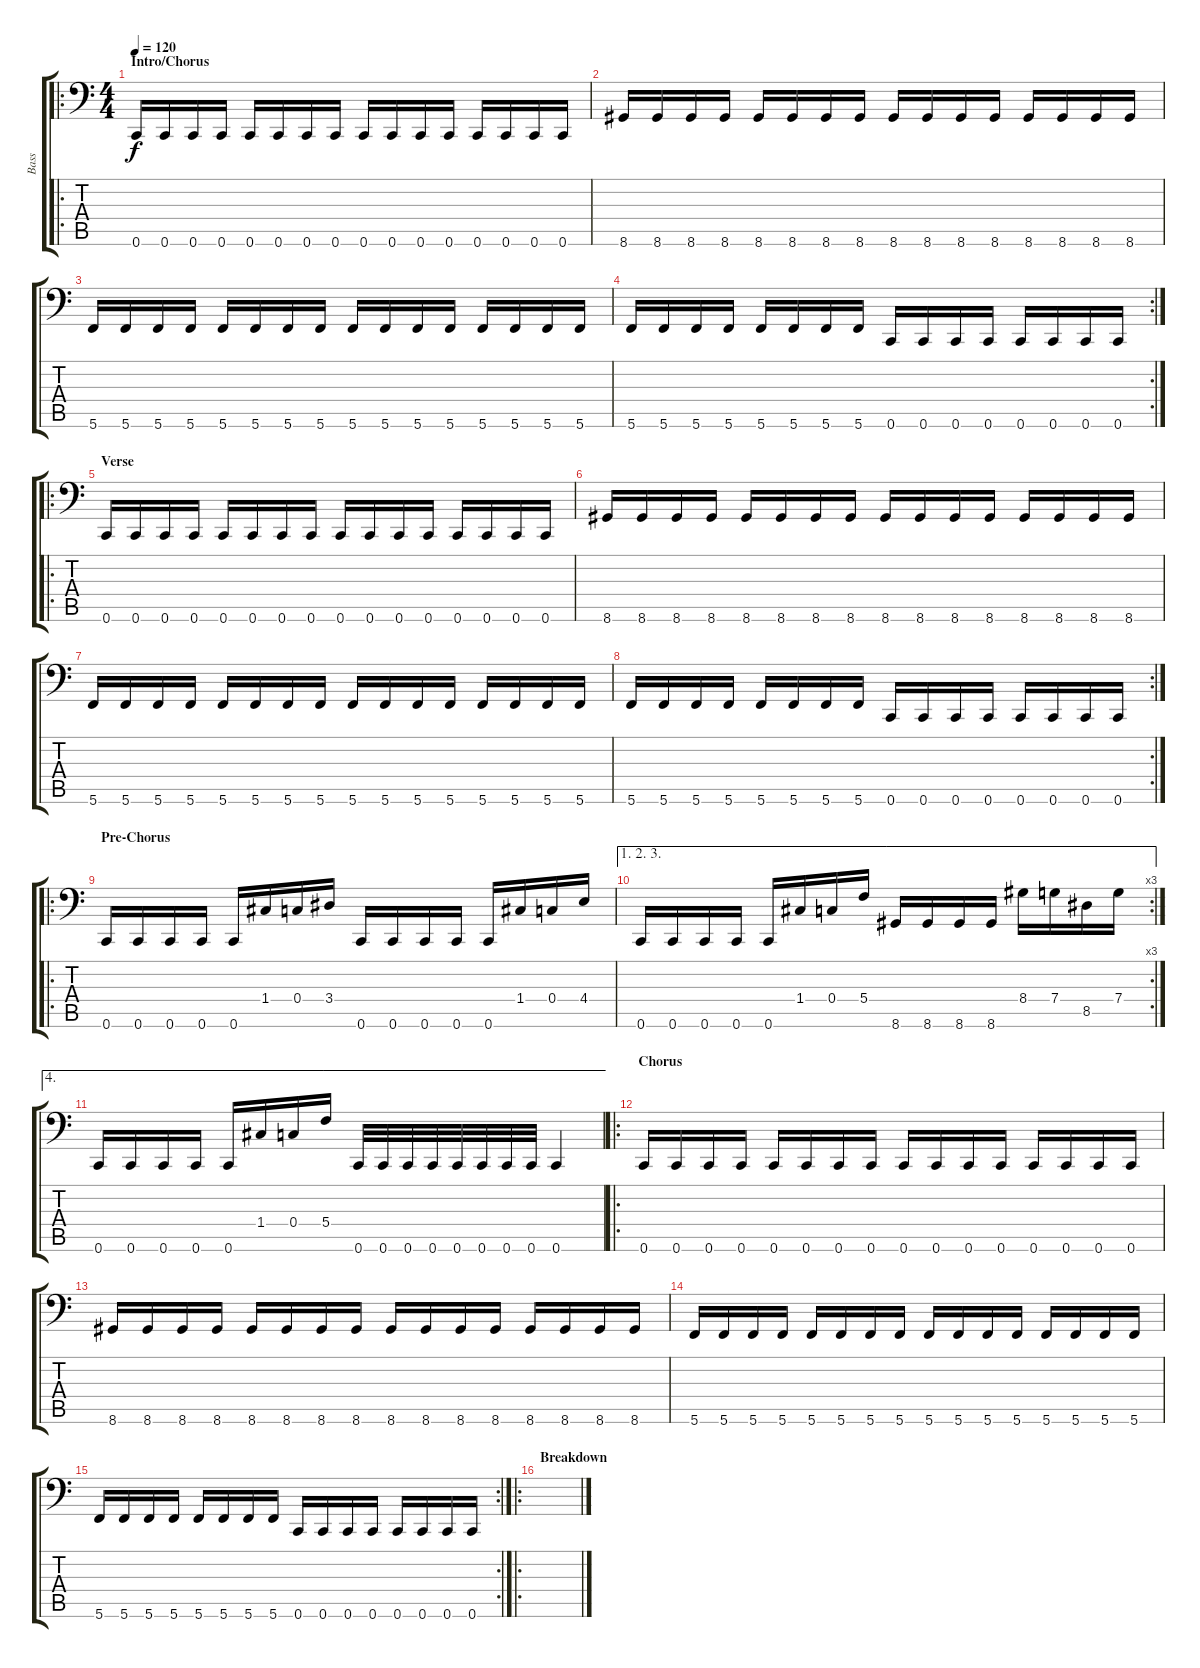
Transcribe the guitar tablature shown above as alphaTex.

\track ("Bass" "Bass") {instrument electricbasspick}
\staff {score tabs}
\tuning (D3 A2 F2 C2 G1 C1) {hide}
\ro
\ts (4 4)
\section ("" "Intro/Chorus")
\tempo 120
\clef f4
\ks c
0.6.16{dy f instrument electricbasspick} 0.6.16 0.6.16 0.6.16 0.6.16 0.6.16 0.6.16 0.6.16 0.6.16 0.6.16 0.6.16 0.6.16 0.6.16 0.6.16 0.6.16 0.6.16 |
8.6.16 8.6.16 8.6.16 8.6.16 8.6.16 8.6.16 8.6.16 8.6.16 8.6.16 8.6.16 8.6.16 8.6.16 8.6.16 8.6.16 8.6.16 8.6.16 |
5.6.16 5.6.16 5.6.16 5.6.16 5.6.16 5.6.16 5.6.16 5.6.16 5.6.16 5.6.16 5.6.16 5.6.16 5.6.16 5.6.16 5.6.16 5.6.16 |
\rc 2
5.6.16 5.6.16 5.6.16 5.6.16 5.6.16 5.6.16 5.6.16 5.6.16 0.6.16 0.6.16 0.6.16 0.6.16 0.6.16 0.6.16 0.6.16 0.6.16 |
\ro
\section ("" "Verse")
0.6.16 0.6.16 0.6.16 0.6.16 0.6.16 0.6.16 0.6.16 0.6.16 0.6.16 0.6.16 0.6.16 0.6.16 0.6.16 0.6.16 0.6.16 0.6.16 |
8.6.16 8.6.16 8.6.16 8.6.16 8.6.16 8.6.16 8.6.16 8.6.16 8.6.16 8.6.16 8.6.16 8.6.16 8.6.16 8.6.16 8.6.16 8.6.16 |
5.6.16 5.6.16 5.6.16 5.6.16 5.6.16 5.6.16 5.6.16 5.6.16 5.6.16 5.6.16 5.6.16 5.6.16 5.6.16 5.6.16 5.6.16 5.6.16 |
\rc 2
5.6.16 5.6.16 5.6.16 5.6.16 5.6.16 5.6.16 5.6.16 5.6.16 0.6.16 0.6.16 0.6.16 0.6.16 0.6.16 0.6.16 0.6.16 0.6.16 |
\ro
\section ("" "Pre-Chorus")
0.6.16 0.6.16 0.6.16 0.6.16 0.6.16 1.4.16 0.4.16 3.4.16 0.6.16 0.6.16 0.6.16 0.6.16 0.6.16 1.4.16 0.4.16 4.4.16 |
\ae (1 2 3)
\rc 3
0.6.16 0.6.16 0.6.16 0.6.16 0.6.16 1.4.16 0.4.16 5.4.16 8.6.16 8.6.16 8.6.16 8.6.16 8.4.16 7.4.16 8.5.16 7.4.16 |
\ae 4
0.6.16 0.6.16 0.6.16 0.6.16 0.6.16 1.4.16 0.4.16 5.4.16 0.6.32 0.6.32 0.6.32 0.6.32 0.6.32 0.6.32 0.6.32 0.6.32 0.6.4 |
\ro
\section ("" "Chorus")
0.6.16 0.6.16 0.6.16 0.6.16 0.6.16 0.6.16 0.6.16 0.6.16 0.6.16 0.6.16 0.6.16 0.6.16 0.6.16 0.6.16 0.6.16 0.6.16 |
8.6.16 8.6.16 8.6.16 8.6.16 8.6.16 8.6.16 8.6.16 8.6.16 8.6.16 8.6.16 8.6.16 8.6.16 8.6.16 8.6.16 8.6.16 8.6.16 |
5.6.16 5.6.16 5.6.16 5.6.16 5.6.16 5.6.16 5.6.16 5.6.16 5.6.16 5.6.16 5.6.16 5.6.16 5.6.16 5.6.16 5.6.16 5.6.16 |
\rc 2
5.6.16 5.6.16 5.6.16 5.6.16 5.6.16 5.6.16 5.6.16 5.6.16 0.6.16 0.6.16 0.6.16 0.6.16 0.6.16 0.6.16 0.6.16 0.6.16 |
\ro
\section ("" "Breakdown")
